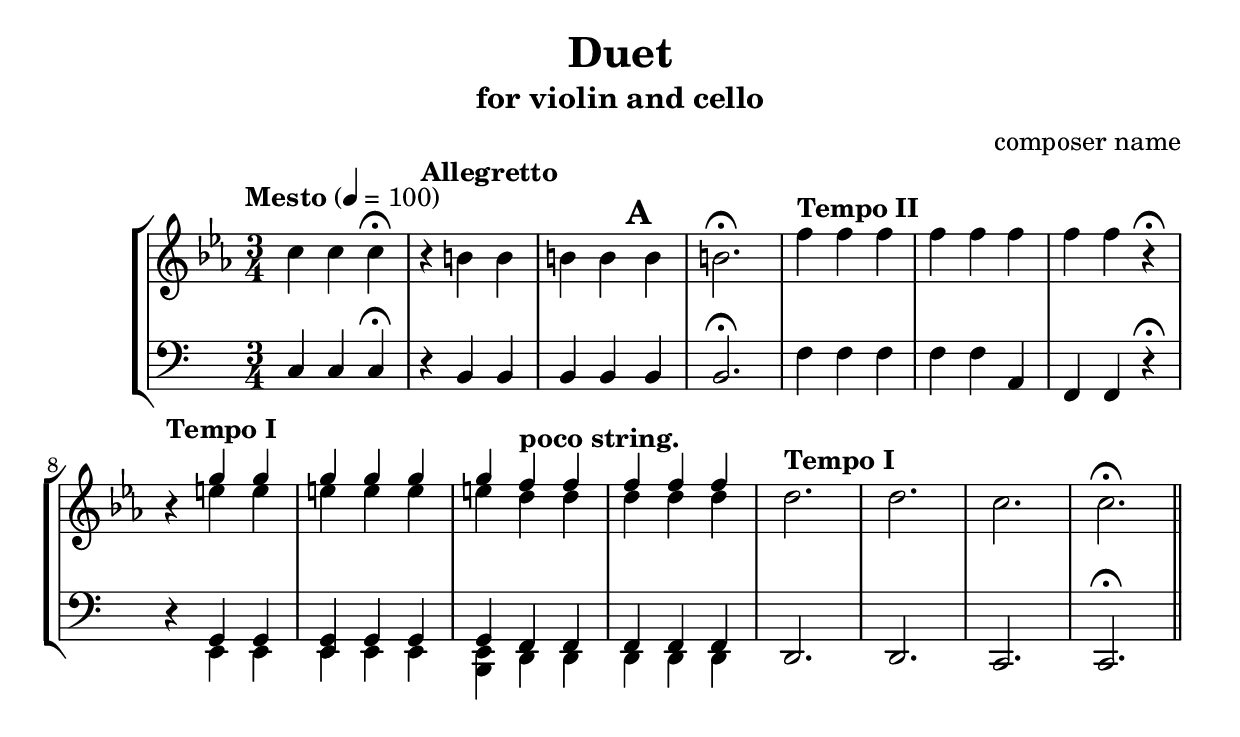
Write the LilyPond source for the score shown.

%{
Title: Duet
Composer: composer name
Instr.: vn + vc
%}

\header{
	title = "Duet"
	subtitle = "for violin and cello"
	composer = "composer name"
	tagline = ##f
}

#(set-global-staff-size 23) %{ default == 18 %}
#(ly:set-option 'point-and-click #f)

\score{

\new StaffGroup

	<<

	%{ Violin %}
	\new Staff {
		\clef treble

		\tempo "Mesto" 4 = 100
		\relative c''{
		\key c \minor
		\time 3/4 c4 c c\fermata
		\tempo "Allegretto"
		r b b b b b b2.\fermata
		\tempo "Tempo II"
    f'4 f f f f f f f r\fermata
		\tempo "Tempo I"
		r4
		<<
			{ g g g g g g \tempo "poco string." f f f f f } \\
			    {e e e e e e d d d d d }
		>>
		\tempo "Tempo I"
		d2. d c c\fermata \bar "||"
		}

	}

	%{ Tuba %}
	\new Staff {
		\clef bass

		\relative c{
		\time 3/4 c4 c c\fermata
		\tempo "Allegretto"
		r b b b b\mark \default b b2.\fermata
		\tempo "Tempo II"
    f'4 f f f f a, f f r\fermata
		\tempo "Tempo I"
		r4
		<<
			{ g g <g e> g g g \tempo "poco string." f f f f f } \\
			    {e e e e e <e b> d d d d d }
		>>
		\tempo "Tempo I"
		d2. d c c\fermata \bar "||"
		}
  }
	>>
}
\version "2.10.0"  % necessary for upgrading to future LilyPond versions.
